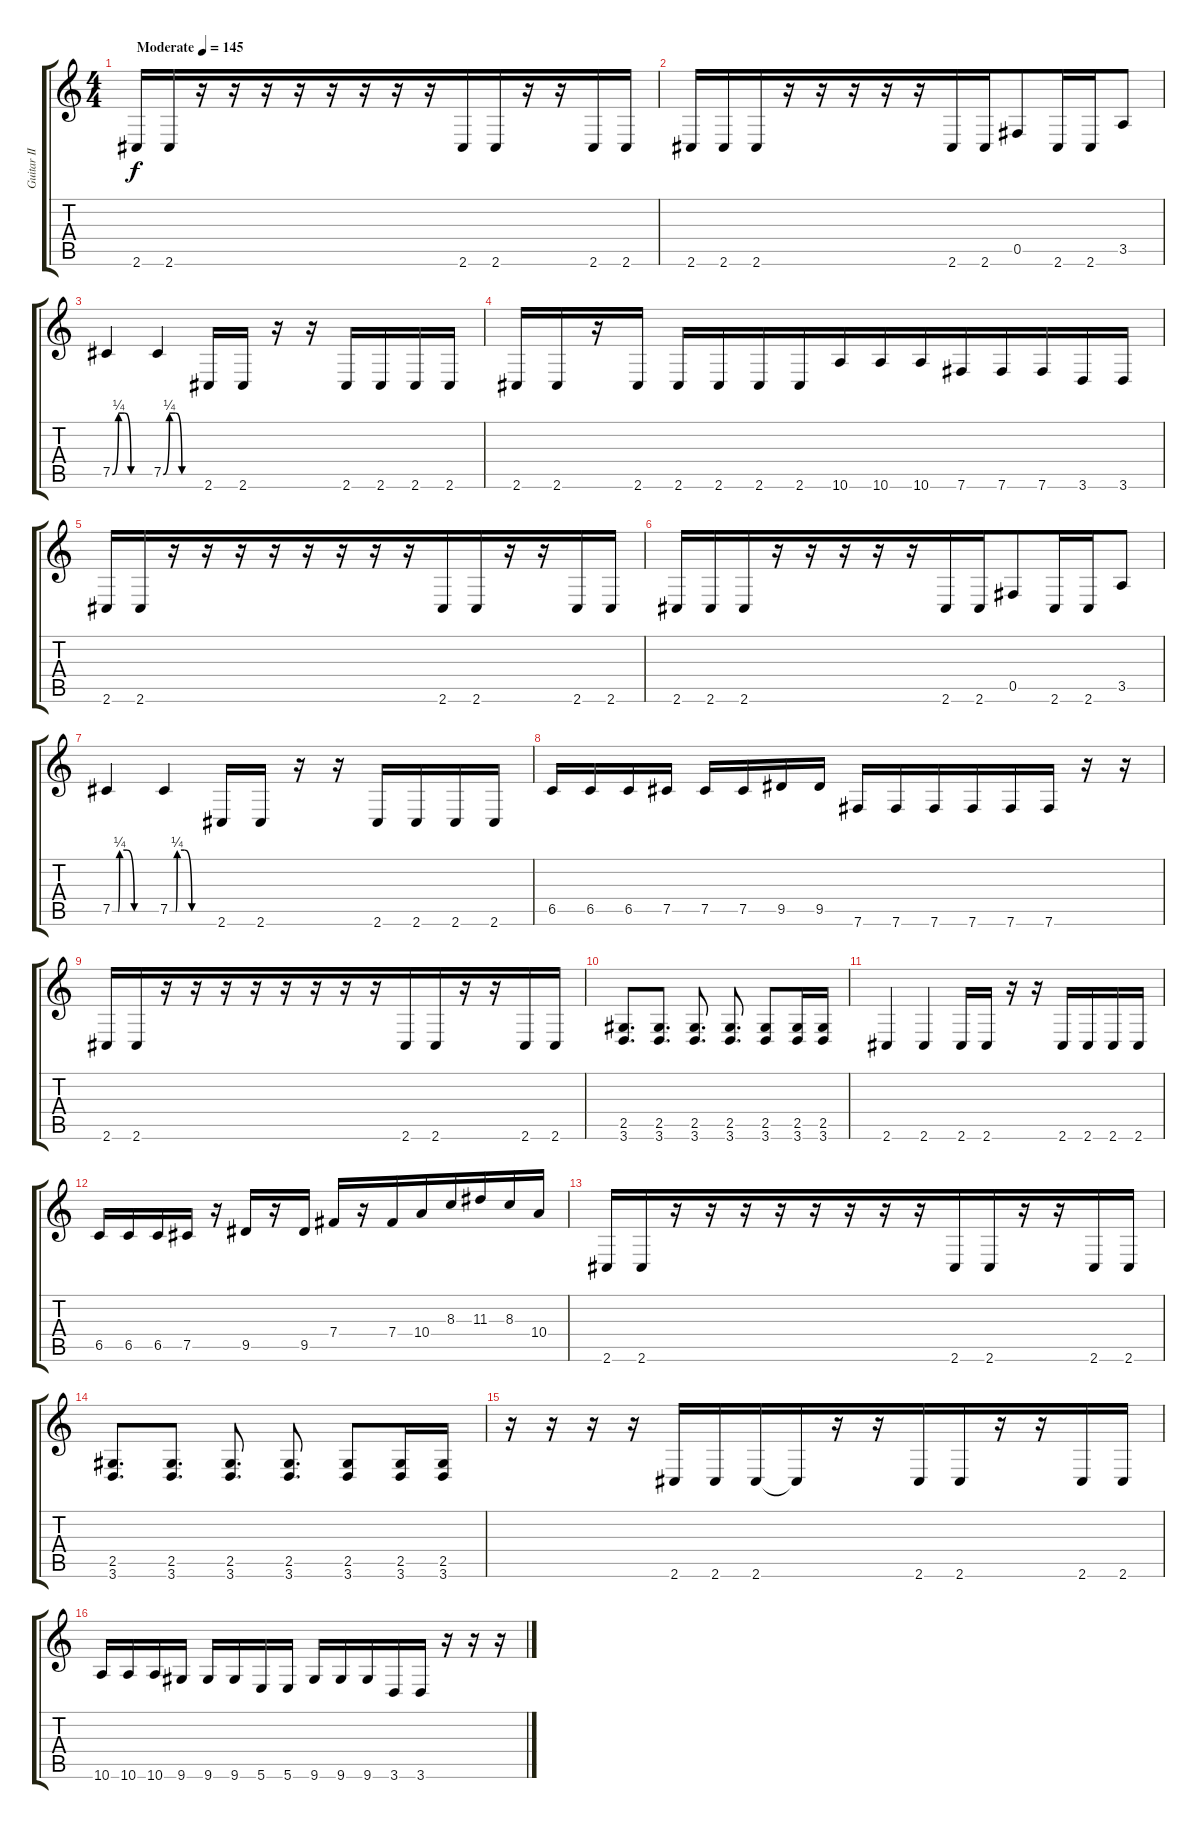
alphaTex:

\track ("Guitar II" "Guitar II") {instrument overdrivenguitar}
\staff {score tabs}
\tuning (Db4 Ab3 E3 B2 Gb2 B1) {hide}
\ts (4 4)
\tempo (145 "Moderate")
\clef g2
\ks c
2.6.16{dy f instrument overdrivenguitar beam merge} 2.6.16{beam merge} r.16 r.16{beam merge} r.16{beam merge} r.16{beam merge} r.16{beam merge} r.16{beam merge} r.16 r.16{beam merge} 2.6.16{beam merge} 2.6.16{beam merge} r.16 r.16{beam merge} 2.6.16 2.6.16 |
2.6.16 2.6.16 2.6.16{beam merge} r.16{beam merge} r.16{beam merge} r.16{beam merge} r.16{beam merge} r.16{beam merge} 2.6.16 2.6.16 0.5.8{beam merge} 2.6.16 2.6.16{beam merge} 3.5.8 |
7.5{be (custom 0 0 10 1 20 1 30 0 60 0)}.4{beam merge} 7.5{be (custom 0 0 10 1 20 1 30 0 60 0)}.4 2.6.16 2.6.16 r.16 r.16{beam merge} 2.6.16 2.6.16{beam merge} 2.6.16 2.6.16 |
2.6.16{beam merge} 2.6.16{beam merge} r.16{beam merge} 2.6.16 2.6.16 2.6.16{beam merge} 2.6.16 2.6.16{beam merge} 10.6.16{beam merge} 10.6.16 10.6.16 7.6.16{beam merge} 7.6.16{beam merge} 7.6.16 3.6.16{beam merge} 3.6.16 |
2.6.16{beam merge} 2.6.16{beam merge} r.16 r.16{beam merge} r.16{beam merge} r.16{beam merge} r.16{beam merge} r.16{beam merge} r.16 r.16{beam merge} 2.6.16{beam merge} 2.6.16{beam merge} r.16 r.16{beam merge} 2.6.16 2.6.16 |
2.6.16 2.6.16 2.6.16{beam merge} r.16{beam merge} r.16{beam merge} r.16{beam merge} r.16{beam merge} r.16{beam merge} 2.6.16 2.6.16 0.5.8{beam merge} 2.6.16 2.6.16{beam merge} 3.5.8 |
7.5{be (custom 0 0 5 0 8 0 10 1 20 1 30 0 60 0)}.4{beam merge} 7.5{be (custom 0 0 5 0 8 0 10 1 20 1 30 0 60 0)}.4 2.6.16 2.6.16 r.16 r.16{beam merge} 2.6.16 2.6.16{beam merge} 2.6.16 2.6.16 |
6.5.16 6.5.16 6.5.16 7.5.16 7.5.16 7.5.16 9.5.16 9.5.16 7.6.16 7.6.16 7.6.16{beam merge} 7.6.16{beam merge} 7.6.16 7.6.16{beam merge} r.16{beam merge} r.16 |
2.6.16{beam merge} 2.6.16{beam merge} r.16 r.16{beam merge} r.16{beam merge} r.16{beam merge} r.16{beam merge} r.16{beam merge} r.16 r.16{beam merge} 2.6.16{beam merge} 2.6.16{beam merge} r.16 r.16{beam merge} 2.6.16 2.6.16 |
(2.5 3.6).8{d} (2.5 3.6).8{d} (2.5 3.6).8{d} (2.5 3.6).8{d} (2.5 3.6).8 (2.5 3.6).16 (2.5 3.6).16 |
2.6.4{beam merge} 2.6.4 2.6.16 2.6.16 r.16 r.16{beam merge} 2.6.16 2.6.16{beam merge} 2.6.16 2.6.16 |
6.5.16{beam merge} 6.5.16{beam merge} 6.5.16 7.5.16 r.16{beam merge} 9.5.16 r.16 9.5.16 7.4.16 r.16 7.4.16 10.4.16{beam merge} 8.3.16{beam merge} 11.3.16{beam merge} 8.3.16{beam merge} 10.4.16 |
2.6.16{beam merge} 2.6.16{beam merge} r.16 r.16{beam merge} r.16{beam merge} r.16{beam merge} r.16{beam merge} r.16{beam merge} r.16 r.16{beam merge} 2.6.16{beam merge} 2.6.16{beam merge} r.16 r.16{beam merge} 2.6.16 2.6.16 |
(2.5 3.6).8{d} (2.5 3.6).8{d} (2.5 3.6).8{d} (2.5 3.6).8{d} (2.5 3.6).8 (2.5 3.6).16 (2.5 3.6).16 |
r.16{beam merge} r.16{beam merge} r.16 r.16{beam merge} 2.6.16{beam merge} 2.6.16{beam merge} 2.6.16{beam merge} 2.6{t}.16{beam merge} r.16 r.16{beam merge} 2.6.16{beam merge} 2.6.16{beam merge} r.16 r.16{beam merge} 2.6.16 2.6.16 |
10.6.16 10.6.16{beam merge} 10.6.16{beam merge} 9.6.16 9.6.16{beam merge} 9.6.16{beam merge} 5.6.16 5.6.16 9.6.16 9.6.16{beam merge} 9.6.16 3.6.16{beam merge} 3.6.16 r.16{beam merge} r.16 r.16
